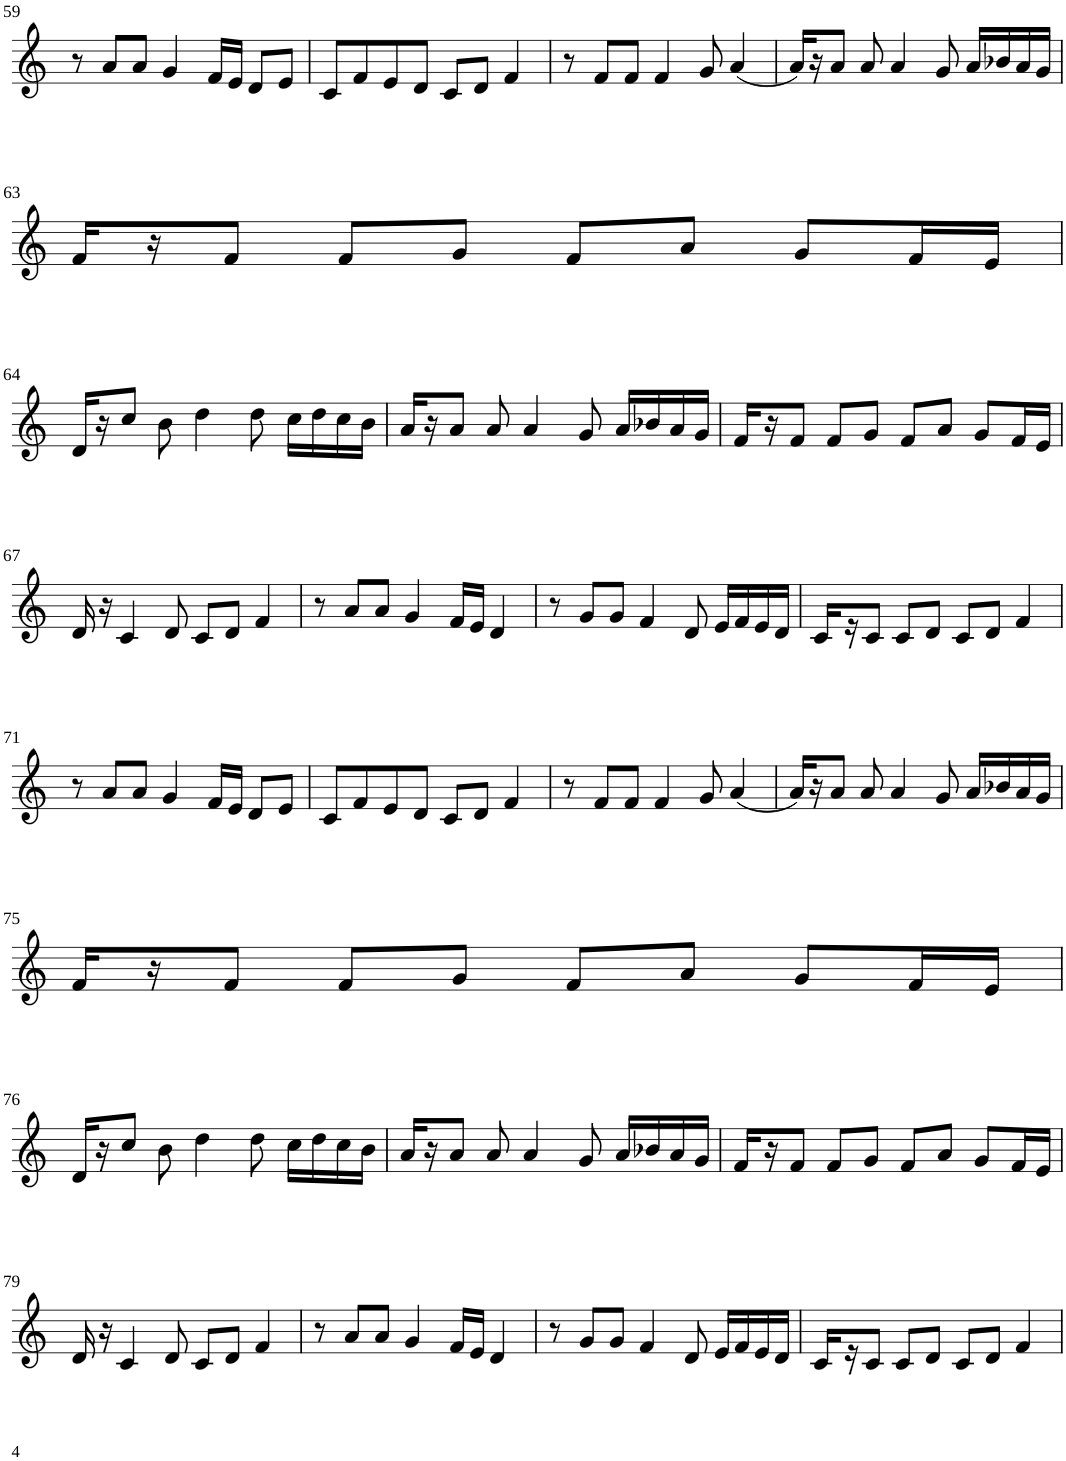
**kern
*part1
*staff1
*I"Violin
!!LO:PB:g=z
*clefG2
*k[]
*M4/4
=59
8r
8a/L
8a/J
4g/
16f/LL
16e/JJ
8d/L
8e/J
=60
8c/L
8f/
8e/
8d/J
8c/L
8d/J
4f/
=61
8r
8f/L
8f/J
4f/
8g/
(4a/
=62
16a/LL)
16r
8a/J
8a/
4a/
8g/
16a/LL
16b-X/
16a/
16g/JJ
!!LO:LB:g=z
=63
16f/LL
16r
8f/J
8f/L
8g/J
8f/L
8a/J
8g/L
16f/L
16e/JJ
!!LO:LB:g=z
=64
16d/LL
16r
8cc/J
8b\
4dd\
8dd\
16cc\LL
16dd\
16cc\
16b\JJ
=65
16a/LL
16r
8a/J
8a/
4a/
8g/
16a/LL
16b-X/
16a/
16g/JJ
=66
16f/LL
16r
8f/J
8f/L
8g/J
8f/L
8a/J
8g/L
16f/L
16e/JJ
!!LO:LB:g=z
=67
16d/
16r
4c/
8d/
8c/L
8d/J
4f/
=68
8r
8a/L
8a/J
4g/
16f/LL
16e/JJ
4d/
=69
8r
8g/L
8g/J
4f/
8d/
16e/LL
16f/
16e/
16d/JJ
=70
16c/LL
16r
8c/J
8c/L
8d/J
8c/L
8d/J
4f/
!!LO:LB:g=z
=71
8r
8a/L
8a/J
4g/
16f/LL
16e/JJ
8d/L
8e/J
=72
8c/L
8f/
8e/
8d/J
8c/L
8d/J
4f/
=73
8r
8f/L
8f/J
4f/
8g/
(4a/
=74
16a/LL)
16r
8a/J
8a/
4a/
8g/
16a/LL
16b-X/
16a/
16g/JJ
!!LO:LB:g=z
=75
16f/LL
16r
8f/J
8f/L
8g/J
8f/L
8a/J
8g/L
16f/L
16e/JJ
!!LO:LB:g=z
=76
16d/LL
16r
8cc/J
8b\
4dd\
8dd\
16cc\LL
16dd\
16cc\
16b\JJ
=77
16a/LL
16r
8a/J
8a/
4a/
8g/
16a/LL
16b-X/
16a/
16g/JJ
=78
16f/LL
16r
8f/J
8f/L
8g/J
8f/L
8a/J
8g/L
16f/L
16e/JJ
!!LO:LB:g=z
=79
16d/
16r
4c/
8d/
8c/L
8d/J
4f/
=80
8r
8a/L
8a/J
4g/
16f/LL
16e/JJ
4d/
=81
8r
8g/L
8g/J
4f/
8d/
16e/LL
16f/
16e/
16d/JJ
=82
16c/LL
16r
8c/J
8c/L
8d/J
8c/L
8d/J
4f/
=
*-
